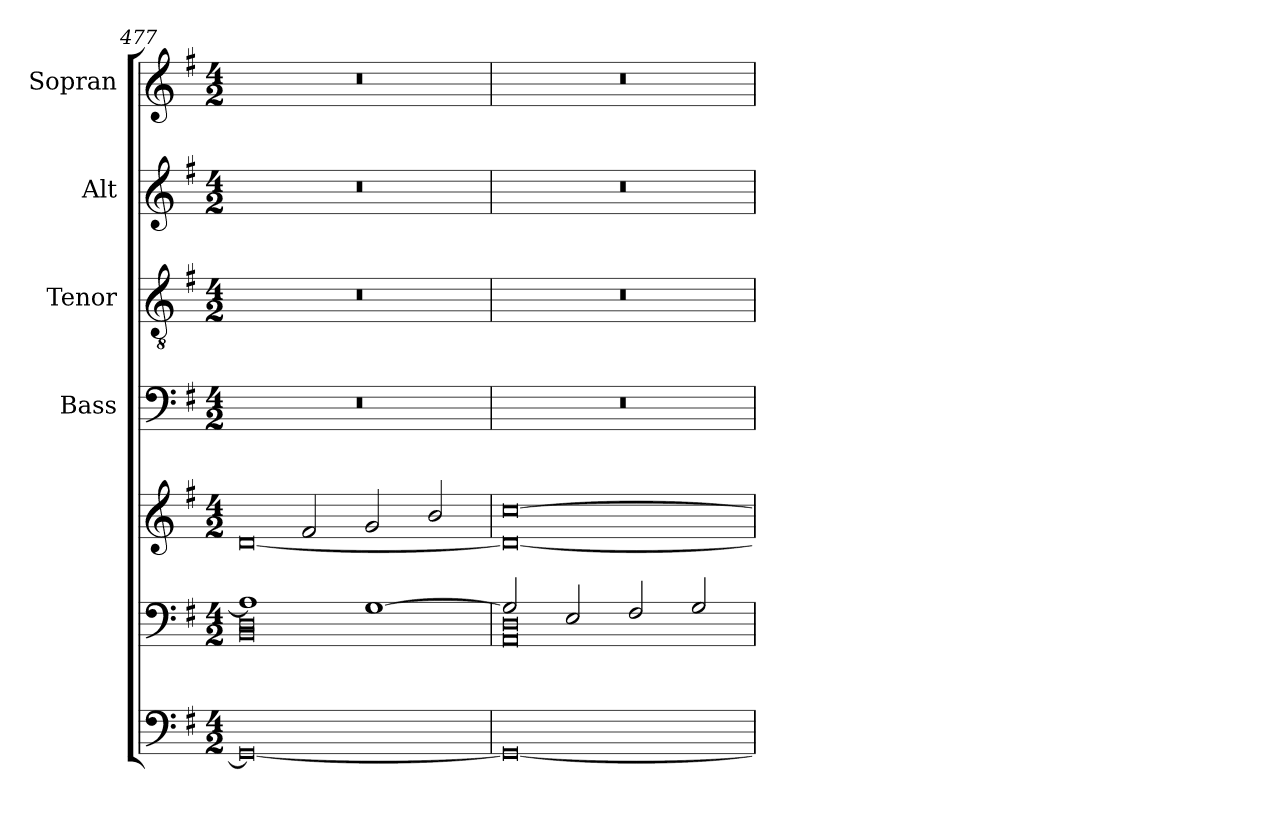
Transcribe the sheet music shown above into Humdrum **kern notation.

**kern	**kern	**kern	**kern	**kern	**kern	**kern
*part6	*part5	*part5	*part4	*part3	*part2	*part1
*staff7	*staff6	*staff5	*staff4	*staff3	*staff2	*staff1
*	*	*	*I"Bass	*I"Tenor	*I"Alt	*I"Sopran
*	*	*	*I'B.	*I'T.	*I'A.	*I'S.
*clefF4	*clefF4	*clefG2	*clefF4	*clefGv2	*clefG2	*clefG2
*k[f#]	*k[f#]	*k[f#]	*k[f#]	*k[f#]	*k[f#]	*k[f#]
*G:	*G:	*G:	*G:	*G:	*G:	*G:
*M4/2	*M4/2	*M4/2	*M4/2	*M4/2	*M4/2	*M4/2
=477	=477	=477	=477	=477	=477	=477
*	*^	*^	*	*	*	*
0GG_	1A]	0BB 0D	2ryy	[<0d	0r	0r	0r	0r
.	.	.	2f#/	.	.	.	.	.
.	[>1G	.	2g/	.	.	.	.	.
.	.	.	2b/	.	.	.	.	.
!!LO:LB:g=z
=478	=478	=478	=478	=478	=478	=478	=478	=478
0GG_	2G/]	0AA 0D	[>0cc	0d_	0r	0r	0r	0r
.	2E/	.	.	.	.	.	.	.
.	2F#/	.	.	.	.	.	.	.
.	2G/	.	.	.	.	.	.	.
*	*v	*v	*	*	*	*	*	*
*	*	*v	*v	*	*	*	*
=	=	=	=	=	=	=
*-	*-	*-	*-	*-	*-	*-
